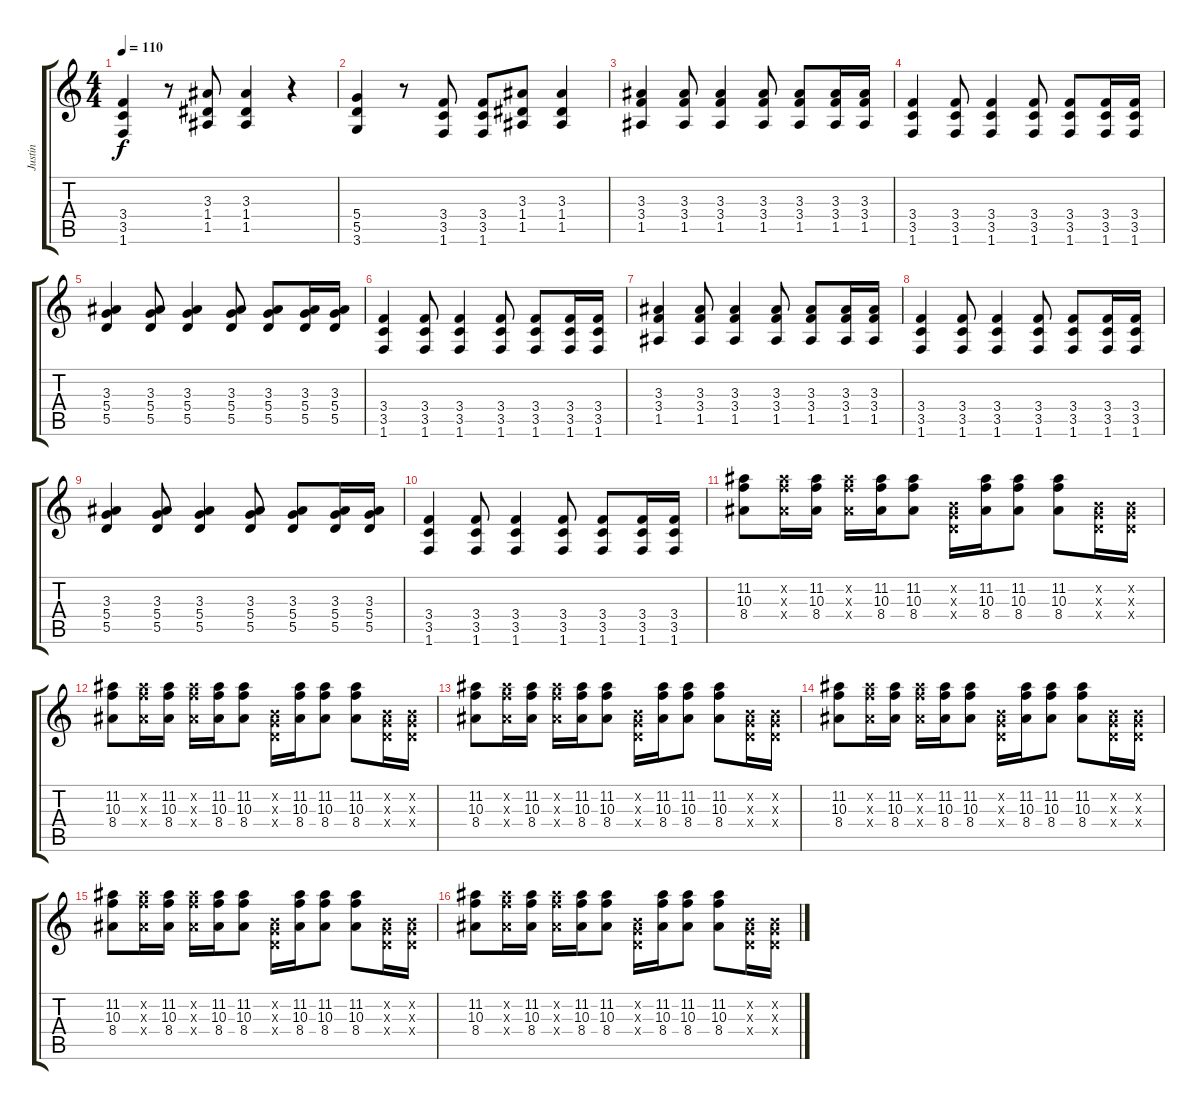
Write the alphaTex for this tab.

\track ("Justin" "Justin") {instrument distortionguitar}
\staff {score tabs}
\tuning (E4 B3 G3 D3 A2 E2) {hide}
\ts (4 4)
\tempo 110
\clef g2
\ks c
(3.4 3.5 1.6).4{dy f} r.8 (3.3 1.4 1.5).8 (3.3 1.4 1.5).4 r.4 |
(5.4 5.5 3.6).4 r.8 (3.4 3.5 1.6).8 (3.4 3.5 1.6).8 (3.3 1.4 1.5).8 (3.3 1.4 1.5).4 |
(3.3 3.4 1.5).4 (3.3 3.4 1.5).8 (3.3 3.4 1.5).4 (3.3 3.4 1.5).8 (3.3 3.4 1.5).8 (3.3 3.4 1.5).16 (3.3 3.4 1.5).16 |
(3.4 3.5 1.6).4 (3.4 3.5 1.6).8 (3.4 3.5 1.6).4 (3.4 3.5 1.6).8 (3.4 3.5 1.6).8 (3.4 3.5 1.6).16 (3.4 3.5 1.6).16 |
(3.3 5.4 5.5).4 (3.3 5.4 5.5).8 (3.3 5.4 5.5).4 (3.3 5.4 5.5).8 (3.3 5.4 5.5).8 (3.3 5.4 5.5).16 (3.3 5.4 5.5).16 |
(3.4 3.5 1.6).4 (3.4 3.5 1.6).8 (3.4 3.5 1.6).4 (3.4 3.5 1.6).8 (3.4 3.5 1.6).8 (3.4 3.5 1.6).16 (3.4 3.5 1.6).16 |
(3.3 3.4 1.5).4 (3.3 3.4 1.5).8 (3.3 3.4 1.5).4 (3.3 3.4 1.5).8 (3.3 3.4 1.5).8 (3.3 3.4 1.5).16 (3.3 3.4 1.5).16 |
(3.4 3.5 1.6).4 (3.4 3.5 1.6).8 (3.4 3.5 1.6).4 (3.4 3.5 1.6).8 (3.4 3.5 1.6).8 (3.4 3.5 1.6).16 (3.4 3.5 1.6).16 |
(3.3 5.4 5.5).4 (3.3 5.4 5.5).8 (3.3 5.4 5.5).4 (3.3 5.4 5.5).8 (3.3 5.4 5.5).8 (3.3 5.4 5.5).16 (3.3 5.4 5.5).16 |
(3.4 3.5 1.6).4 (3.4 3.5 1.6).8 (3.4 3.5 1.6).4 (3.4 3.5 1.6).8 (3.4 3.5 1.6).8 (3.4 3.5 1.6).16 (3.4 3.5 1.6).16 |
(11.2 10.3 8.4).8 (11.2{x} 10.3{x} 8.4{x}).16 (11.2 10.3 8.4).16 (11.2{x} 10.3{x} 8.4{x}).16 (11.2 10.3 8.4).16 (11.2 10.3 8.4).8 (0.2{x} 0.3{x} 0.4{x}).16 (11.2 10.3 8.4).16 (11.2 10.3 8.4).8 (11.2 10.3 8.4).8 (0.2{x} 0.3{x} 0.4{x}).16 (0.2{x} 0.3{x} 0.4{x}).16 |
(11.2 10.3 8.4).8 (11.2{x} 10.3{x} 8.4{x}).16 (11.2 10.3 8.4).16 (11.2{x} 10.3{x} 8.4{x}).16 (11.2 10.3 8.4).16 (11.2 10.3 8.4).8 (0.2{x} 0.3{x} 0.4{x}).16 (11.2 10.3 8.4).16 (11.2 10.3 8.4).8 (11.2 10.3 8.4).8 (0.2{x} 0.3{x} 0.4{x}).16 (0.2{x} 0.3{x} 0.4{x}).16 |
(11.2 10.3 8.4).8 (11.2{x} 10.3{x} 8.4{x}).16 (11.2 10.3 8.4).16 (11.2{x} 10.3{x} 8.4{x}).16 (11.2 10.3 8.4).16 (11.2 10.3 8.4).8 (0.2{x} 0.3{x} 0.4{x}).16 (11.2 10.3 8.4).16 (11.2 10.3 8.4).8 (11.2 10.3 8.4).8 (0.2{x} 0.3{x} 0.4{x}).16 (0.2{x} 0.3{x} 0.4{x}).16 |
(11.2 10.3 8.4).8 (11.2{x} 10.3{x} 8.4{x}).16 (11.2 10.3 8.4).16 (11.2{x} 10.3{x} 8.4{x}).16 (11.2 10.3 8.4).16 (11.2 10.3 8.4).8 (0.2{x} 0.3{x} 0.4{x}).16 (11.2 10.3 8.4).16 (11.2 10.3 8.4).8 (11.2 10.3 8.4).8 (0.2{x} 0.3{x} 0.4{x}).16 (0.2{x} 0.3{x} 0.4{x}).16 |
(11.2 10.3 8.4).8 (11.2{x} 10.3{x} 8.4{x}).16 (11.2 10.3 8.4).16 (11.2{x} 10.3{x} 8.4{x}).16 (11.2 10.3 8.4).16 (11.2 10.3 8.4).8 (0.2{x} 0.3{x} 0.4{x}).16 (11.2 10.3 8.4).16 (11.2 10.3 8.4).8 (11.2 10.3 8.4).8 (0.2{x} 0.3{x} 0.4{x}).16 (0.2{x} 0.3{x} 0.4{x}).16 |
(11.2 10.3 8.4).8 (11.2{x} 10.3{x} 8.4{x}).16 (11.2 10.3 8.4).16 (11.2{x} 10.3{x} 8.4{x}).16 (11.2 10.3 8.4).16 (11.2 10.3 8.4).8 (0.2{x} 0.3{x} 0.4{x}).16 (11.2 10.3 8.4).16 (11.2 10.3 8.4).8 (11.2 10.3 8.4).8 (0.2{x} 0.3{x} 0.4{x}).16 (0.2{x} 0.3{x} 0.4{x}).16
